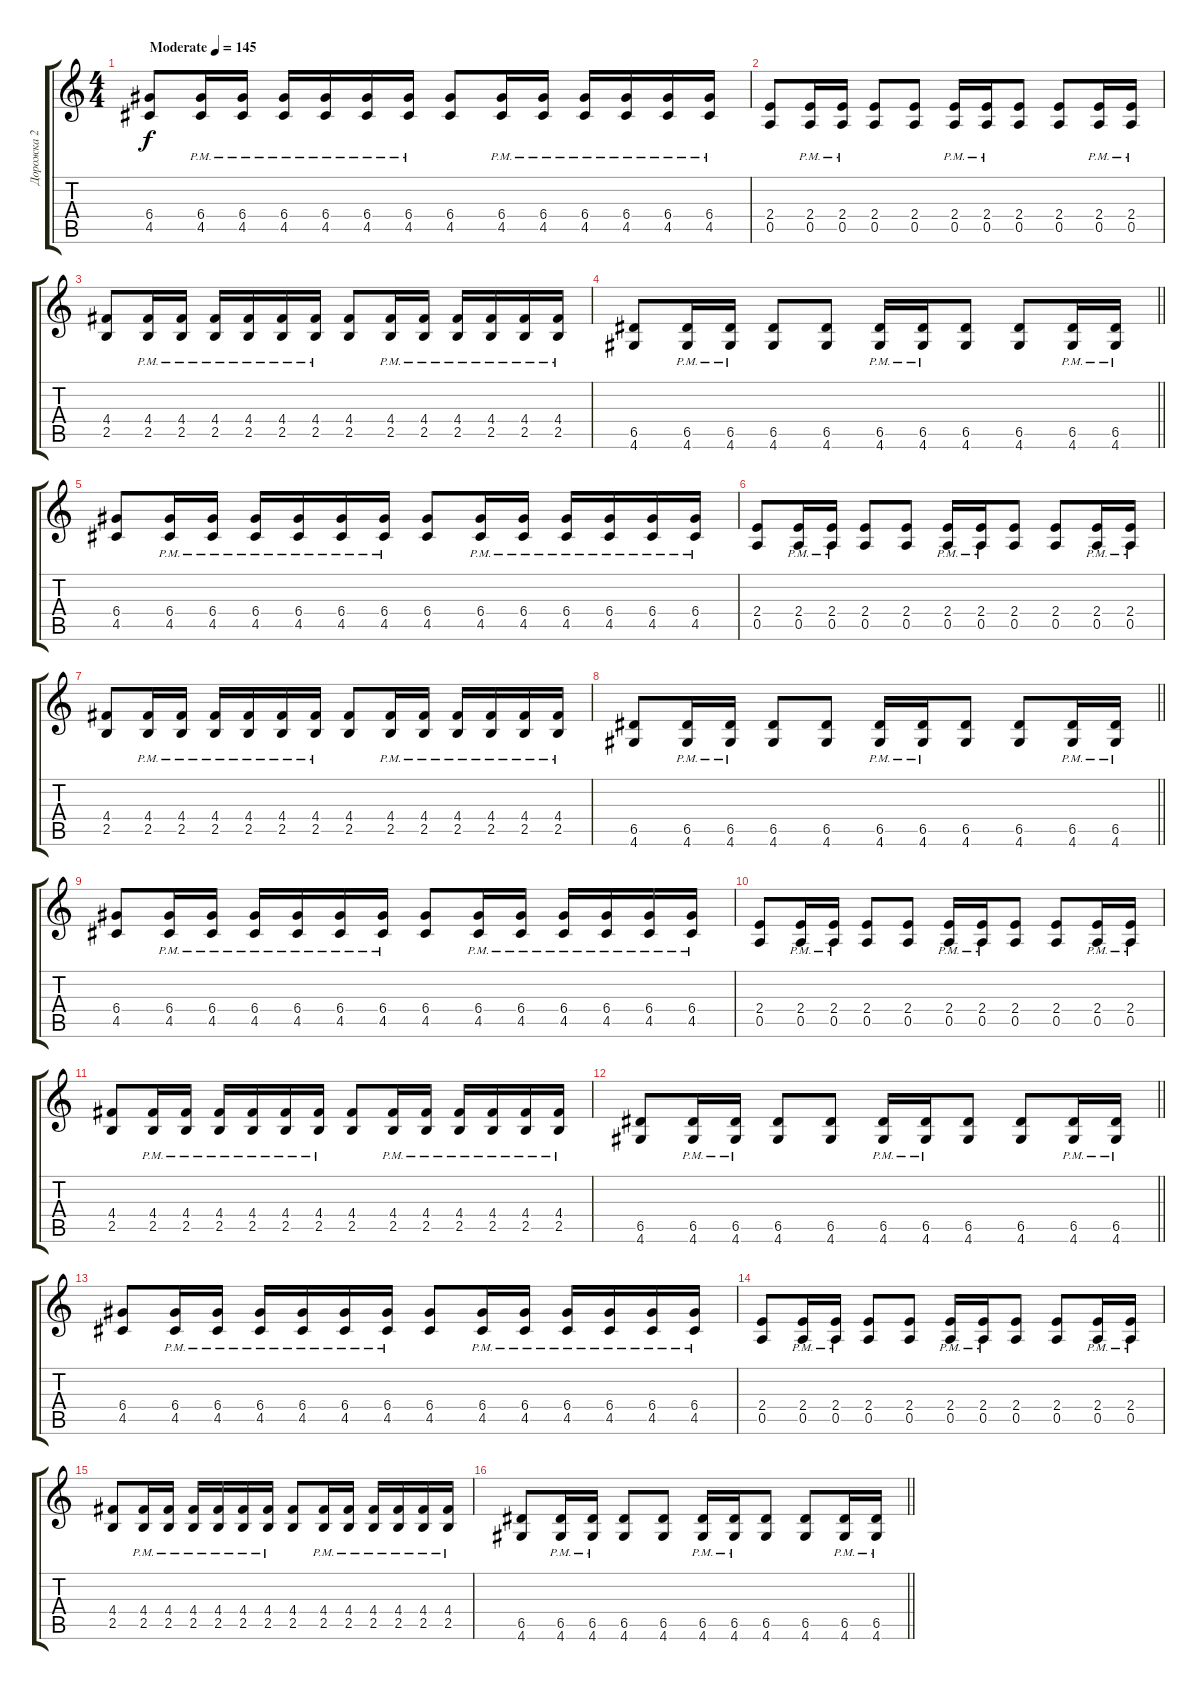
\track ("Дорожка 2" "Дорожка 2") {instrument overdrivenguitar}
\staff {score tabs}
\tuning (E4 B3 G3 D3 A2 E2) {hide}
\ts (4 4)
\tempo (145 "Moderate")
\clef g2
\ks c
(6.4 4.5).8{dy f instrument overdrivenguitar} (6.4{pm} 4.5{pm}).16 (6.4{pm} 4.5{pm}).16 (6.4{pm} 4.5{pm}).16 (6.4{pm} 4.5{pm}).16 (6.4{pm} 4.5{pm}).16 (6.4{pm} 4.5{pm}).16 (6.4 4.5).8 (6.4{pm} 4.5{pm}).16 (6.4{pm} 4.5{pm}).16 (6.4{pm} 4.5{pm}).16 (6.4{pm} 4.5{pm}).16 (6.4{pm} 4.5{pm}).16 (6.4{pm} 4.5{pm}).16 |
(2.4 0.5).8 (2.4{pm} 0.5{pm}).16 (2.4{pm} 0.5{pm}).16 (2.4 0.5).8 (2.4 0.5).8 (2.4{pm} 0.5{pm}).16 (2.4{pm} 0.5{pm}).16 (2.4 0.5).8 (2.4 0.5).8 (2.4{pm} 0.5{pm}).16 (2.4{pm} 0.5{pm}).16 |
(4.4 2.5).8 (4.4{pm} 2.5{pm}).16 (4.4{pm} 2.5{pm}).16 (4.4{pm} 2.5{pm}).16 (4.4{pm} 2.5{pm}).16 (4.4{pm} 2.5{pm}).16 (4.4{pm} 2.5{pm}).16 (4.4 2.5).8 (4.4{pm} 2.5{pm}).16 (4.4{pm} 2.5{pm}).16 (4.4{pm} 2.5{pm}).16 (4.4{pm} 2.5{pm}).16 (4.4{pm} 2.5{pm}).16 (4.4{pm} 2.5{pm}).16 |
\barLineRight lightlight
(6.5 4.6).8 (6.5{pm} 4.6{pm}).16 (6.5{pm} 4.6{pm}).16 (6.5 4.6).8 (6.5 4.6).8 (6.5{pm} 4.6{pm}).16 (6.5{pm} 4.6{pm}).16 (6.5 4.6).8 (6.5 4.6).8 (6.5{pm} 4.6{pm}).16 (6.5{pm} 4.6{pm}).16 |
(6.4 4.5).8 (6.4{pm} 4.5{pm}).16 (6.4{pm} 4.5{pm}).16 (6.4{pm} 4.5{pm}).16 (6.4{pm} 4.5{pm}).16 (6.4{pm} 4.5{pm}).16 (6.4{pm} 4.5{pm}).16 (6.4 4.5).8 (6.4{pm} 4.5{pm}).16 (6.4{pm} 4.5{pm}).16 (6.4{pm} 4.5{pm}).16 (6.4{pm} 4.5{pm}).16 (6.4{pm} 4.5{pm}).16 (6.4{pm} 4.5{pm}).16 |
(2.4 0.5).8 (2.4{pm} 0.5{pm}).16 (2.4{pm} 0.5{pm}).16 (2.4 0.5).8 (2.4 0.5).8 (2.4{pm} 0.5{pm}).16 (2.4{pm} 0.5{pm}).16 (2.4 0.5).8 (2.4 0.5).8 (2.4{pm} 0.5{pm}).16 (2.4{pm} 0.5{pm}).16 |
(4.4 2.5).8 (4.4{pm} 2.5{pm}).16 (4.4{pm} 2.5{pm}).16 (4.4{pm} 2.5{pm}).16 (4.4{pm} 2.5{pm}).16 (4.4{pm} 2.5{pm}).16 (4.4{pm} 2.5{pm}).16 (4.4 2.5).8 (4.4{pm} 2.5{pm}).16 (4.4{pm} 2.5{pm}).16 (4.4{pm} 2.5{pm}).16 (4.4{pm} 2.5{pm}).16 (4.4{pm} 2.5{pm}).16 (4.4{pm} 2.5{pm}).16 |
\barLineRight lightlight
(6.5 4.6).8 (6.5{pm} 4.6{pm}).16 (6.5{pm} 4.6{pm}).16 (6.5 4.6).8 (6.5 4.6).8 (6.5{pm} 4.6{pm}).16 (6.5{pm} 4.6{pm}).16 (6.5 4.6).8 (6.5 4.6).8 (6.5{pm} 4.6{pm}).16 (6.5{pm} 4.6{pm}).16 |
(6.4 4.5).8 (6.4{pm} 4.5{pm}).16 (6.4{pm} 4.5{pm}).16 (6.4{pm} 4.5{pm}).16 (6.4{pm} 4.5{pm}).16 (6.4{pm} 4.5{pm}).16 (6.4{pm} 4.5{pm}).16 (6.4 4.5).8 (6.4{pm} 4.5{pm}).16 (6.4{pm} 4.5{pm}).16 (6.4{pm} 4.5{pm}).16 (6.4{pm} 4.5{pm}).16 (6.4{pm} 4.5{pm}).16 (6.4{pm} 4.5{pm}).16 |
(2.4 0.5).8 (2.4{pm} 0.5{pm}).16 (2.4{pm} 0.5{pm}).16 (2.4 0.5).8 (2.4 0.5).8 (2.4{pm} 0.5{pm}).16 (2.4{pm} 0.5{pm}).16 (2.4 0.5).8 (2.4 0.5).8 (2.4{pm} 0.5{pm}).16 (2.4{pm} 0.5{pm}).16 |
(4.4 2.5).8 (4.4{pm} 2.5{pm}).16 (4.4{pm} 2.5{pm}).16 (4.4{pm} 2.5{pm}).16 (4.4{pm} 2.5{pm}).16 (4.4{pm} 2.5{pm}).16 (4.4{pm} 2.5{pm}).16 (4.4 2.5).8 (4.4{pm} 2.5{pm}).16 (4.4{pm} 2.5{pm}).16 (4.4{pm} 2.5{pm}).16 (4.4{pm} 2.5{pm}).16 (4.4{pm} 2.5{pm}).16 (4.4{pm} 2.5{pm}).16 |
\barLineRight lightlight
(6.5 4.6).8 (6.5{pm} 4.6{pm}).16 (6.5{pm} 4.6{pm}).16 (6.5 4.6).8 (6.5 4.6).8 (6.5{pm} 4.6{pm}).16 (6.5{pm} 4.6{pm}).16 (6.5 4.6).8 (6.5 4.6).8 (6.5{pm} 4.6{pm}).16 (6.5{pm} 4.6{pm}).16 |
(6.4 4.5).8 (6.4{pm} 4.5{pm}).16 (6.4{pm} 4.5{pm}).16 (6.4{pm} 4.5{pm}).16 (6.4{pm} 4.5{pm}).16 (6.4{pm} 4.5{pm}).16 (6.4{pm} 4.5{pm}).16 (6.4 4.5).8 (6.4{pm} 4.5{pm}).16 (6.4{pm} 4.5{pm}).16 (6.4{pm} 4.5{pm}).16 (6.4{pm} 4.5{pm}).16 (6.4{pm} 4.5{pm}).16 (6.4{pm} 4.5{pm}).16 |
(2.4 0.5).8 (2.4{pm} 0.5{pm}).16 (2.4{pm} 0.5{pm}).16 (2.4 0.5).8 (2.4 0.5).8 (2.4{pm} 0.5{pm}).16 (2.4{pm} 0.5{pm}).16 (2.4 0.5).8 (2.4 0.5).8 (2.4{pm} 0.5{pm}).16 (2.4{pm} 0.5{pm}).16 |
(4.4 2.5).8 (4.4{pm} 2.5{pm}).16 (4.4{pm} 2.5{pm}).16 (4.4{pm} 2.5{pm}).16 (4.4{pm} 2.5{pm}).16 (4.4{pm} 2.5{pm}).16 (4.4{pm} 2.5{pm}).16 (4.4 2.5).8 (4.4{pm} 2.5{pm}).16 (4.4{pm} 2.5{pm}).16 (4.4{pm} 2.5{pm}).16 (4.4{pm} 2.5{pm}).16 (4.4{pm} 2.5{pm}).16 (4.4{pm} 2.5{pm}).16 |
\barLineRight lightlight
(6.5 4.6).8 (6.5{pm} 4.6{pm}).16 (6.5{pm} 4.6{pm}).16 (6.5 4.6).8 (6.5 4.6).8 (6.5{pm} 4.6{pm}).16 (6.5{pm} 4.6{pm}).16 (6.5 4.6).8 (6.5 4.6).8 (6.5{pm} 4.6{pm}).16 (6.5{pm} 4.6{pm}).16
